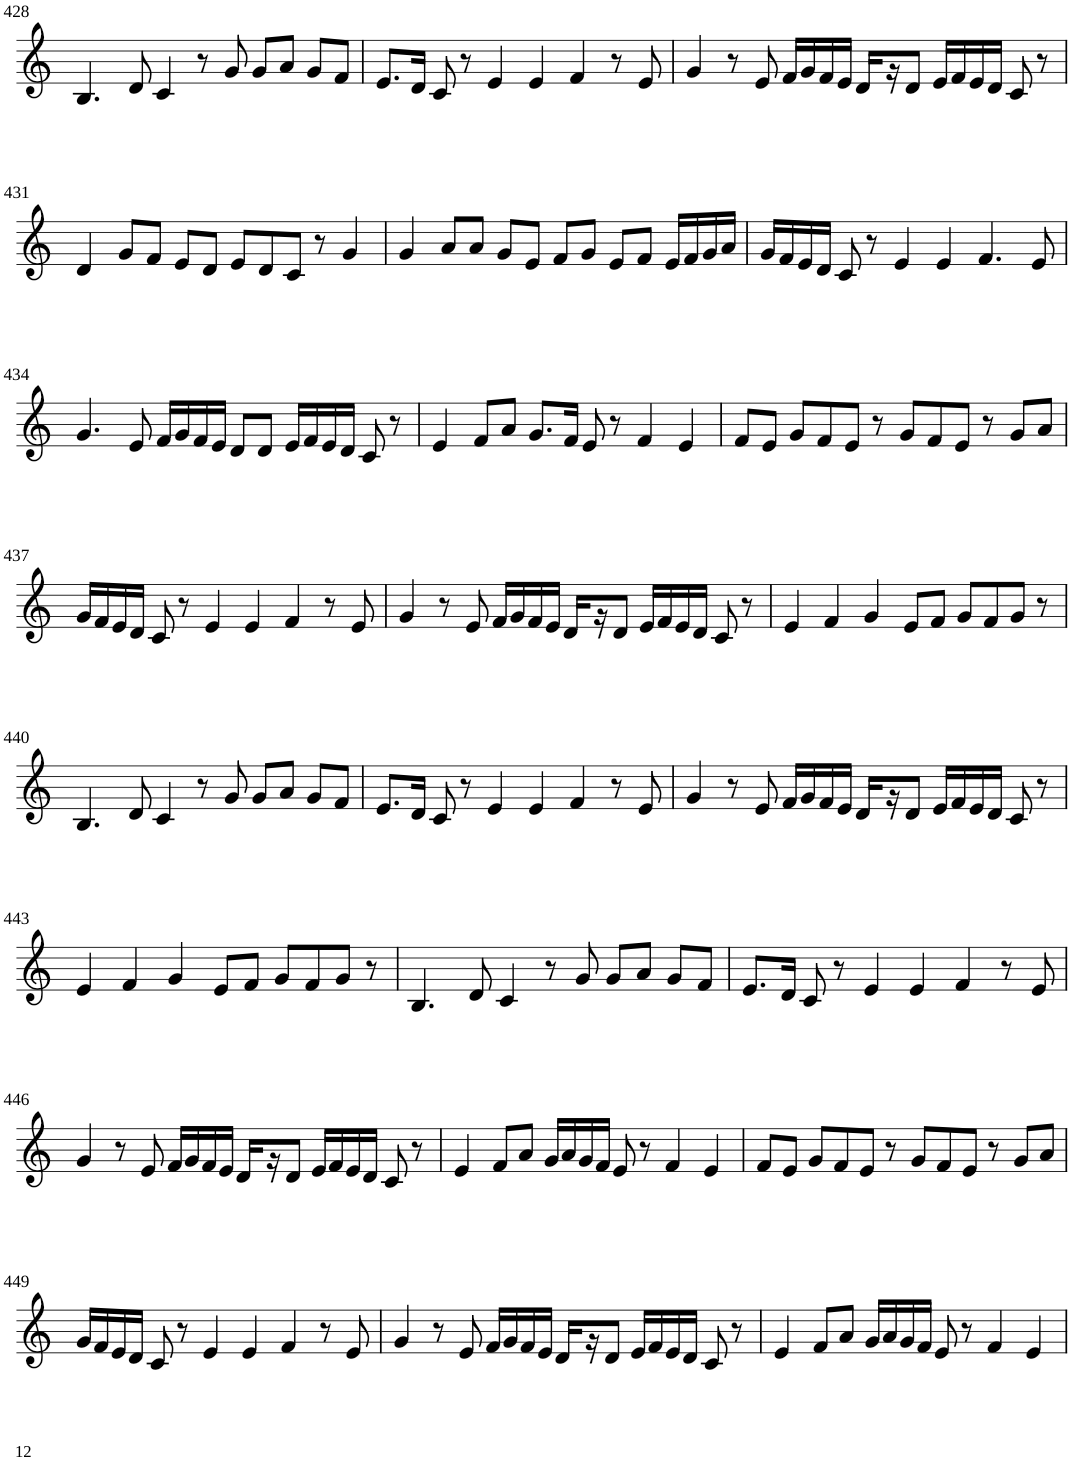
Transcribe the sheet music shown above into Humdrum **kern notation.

**kern
*part1
*staff1
*I"Violin
!!LO:PB:g=z
*clefG2
*k[]
*M6/4
=428
4.B/
8d/
4c/
8r
8g/
8g/L
8a/J
8g/L
8f/J
=429
8.e/L
16d/Jk
8c/
8r
4e/
4e/
4f/
8r
8e/
=430
4g/
8r
8e/
16f/LL
16g/
16f/
16e/JJ
16d/LL
16r
8d/J
16e/LL
16f/
16e/
16d/JJ
8c/
8r
!!LO:LB:g=z
=431
4d/
8g/L
8f/J
8e/L
8d/J
8e/L
8d/
8c/J
8r
4g/
=432
4g/
8a/L
8a/J
8g/L
8e/J
8f/L
8g/J
8e/L
8f/J
16e/LL
16f/
16g/
16a/JJ
=433
16g/LL
16f/
16e/
16d/JJ
8c/
8r
4e/
4e/
4.f/
8e/
!!LO:LB:g=z
=434
4.g/
8e/
16f/LL
16g/
16f/
16e/JJ
8d/L
8d/J
16e/LL
16f/
16e/
16d/JJ
8c/
8r
=435
4e/
8f/L
8a/J
8.g/L
16f/Jk
8e/
8r
4f/
4e/
=436
8f/L
8e/J
8g/L
8f/
8e/J
8r
8g/L
8f/
8e/J
8r
8g/L
8a/J
!!LO:LB:g=z
=437
16g/LL
16f/
16e/
16d/JJ
8c/
8r
4e/
4e/
4f/
8r
8e/
=438
4g/
8r
8e/
16f/LL
16g/
16f/
16e/JJ
16d/LL
16r
8d/J
16e/LL
16f/
16e/
16d/JJ
8c/
8r
=439
4e/
4f/
4g/
8e/L
8f/J
8g/L
8f/
8g/J
8r
!!LO:LB:g=z
=440
4.B/
8d/
4c/
8r
8g/
8g/L
8a/J
8g/L
8f/J
=441
8.e/L
16d/Jk
8c/
8r
4e/
4e/
4f/
8r
8e/
=442
4g/
8r
8e/
16f/LL
16g/
16f/
16e/JJ
16d/LL
16r
8d/J
16e/LL
16f/
16e/
16d/JJ
8c/
8r
!!LO:LB:g=z
=443
4e/
4f/
4g/
8e/L
8f/J
8g/L
8f/
8g/J
8r
=444
4.B/
8d/
4c/
8r
8g/
8g/L
8a/J
8g/L
8f/J
=445
8.e/L
16d/Jk
8c/
8r
4e/
4e/
4f/
8r
8e/
!!LO:LB:g=z
=446
4g/
8r
8e/
16f/LL
16g/
16f/
16e/JJ
16d/LL
16r
8d/J
16e/LL
16f/
16e/
16d/JJ
8c/
8r
=447
4e/
8f/L
8a/J
16g/LL
16a/
16g/
16f/JJ
8e/
8r
4f/
4e/
=448
8f/L
8e/J
8g/L
8f/
8e/J
8r
8g/L
8f/
8e/J
8r
8g/L
8a/J
!!LO:LB:g=z
=449
16g/LL
16f/
16e/
16d/JJ
8c/
8r
4e/
4e/
4f/
8r
8e/
=450
4g/
8r
8e/
16f/LL
16g/
16f/
16e/JJ
16d/LL
16r
8d/J
16e/LL
16f/
16e/
16d/JJ
8c/
8r
=451
4e/
8f/L
8a/J
16g/LL
16a/
16g/
16f/JJ
8e/
8r
4f/
4e/
=
*-
